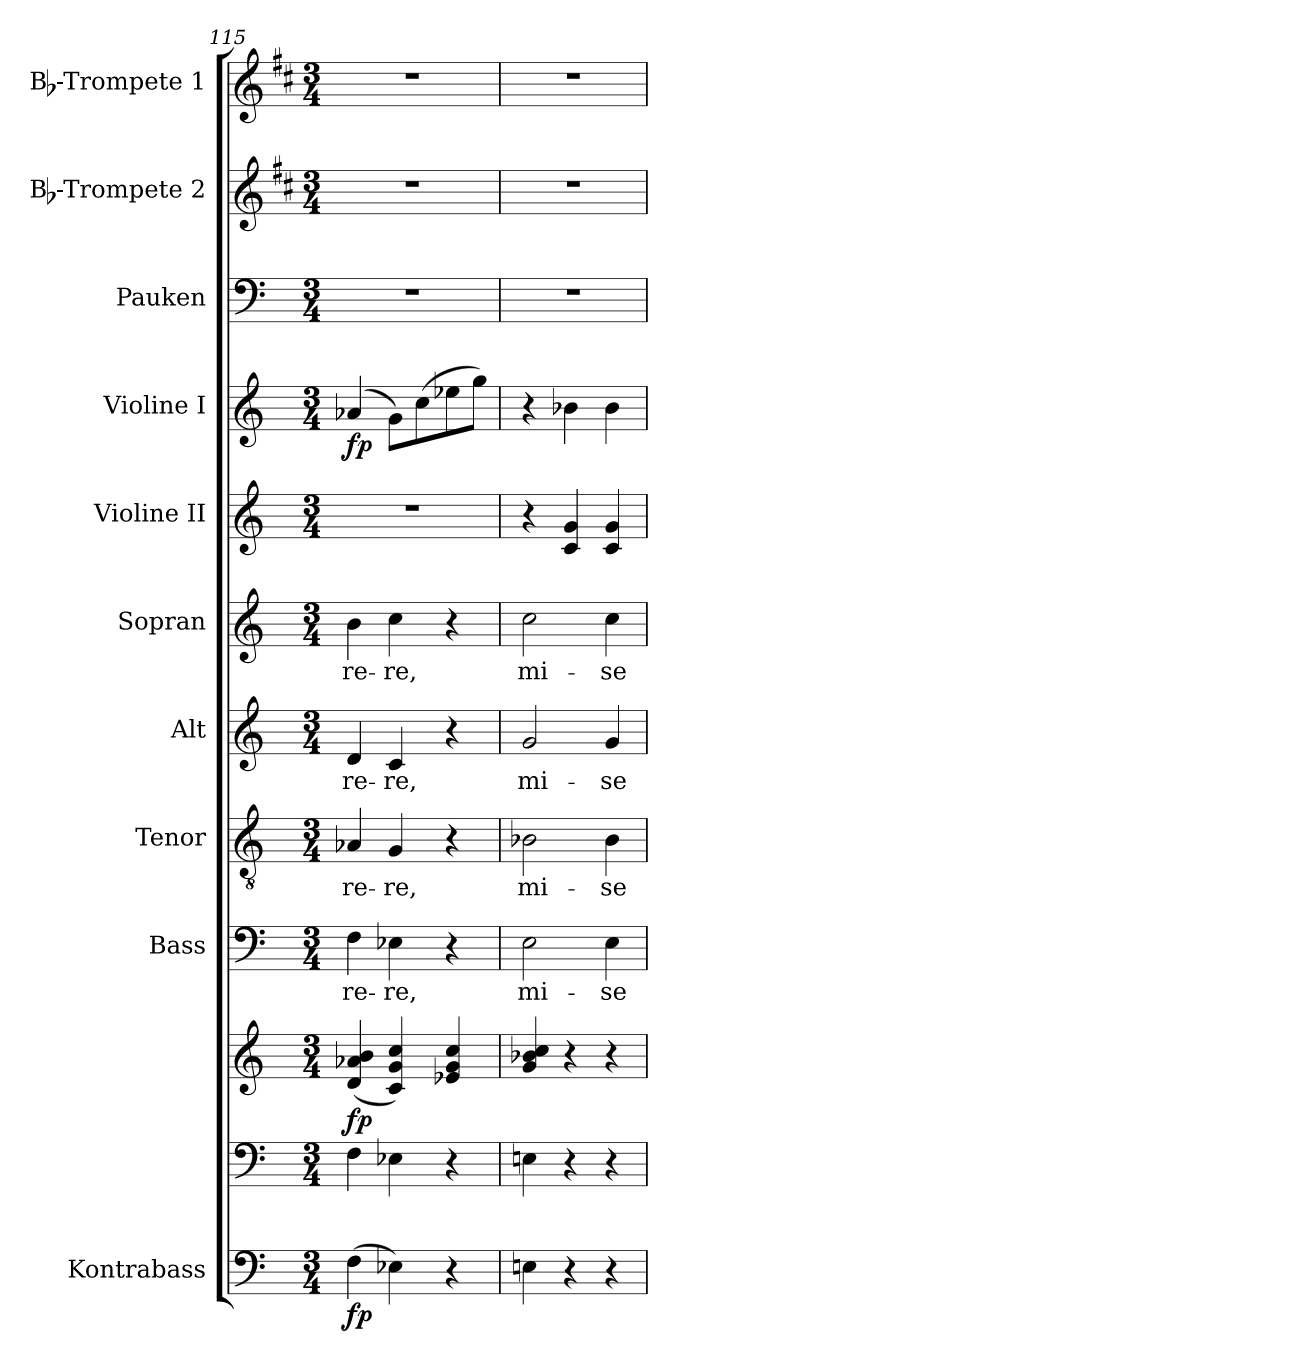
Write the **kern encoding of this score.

**kern	**dynam	**kern	**kern	**dynam	**kern	**text	**kern	**text	**kern	**text	**kern	**text	**kern	**kern	**dynam	**kern	**kern	**kern
*part11	*part11	*part10	*part10	*part10	*part9	*part9	*part8	*part8	*part7	*part7	*part6	*part6	*part5	*part4	*part4	*part3	*part2	*part1
*staff12	*staff12	*staff11	*staff10	*staff10/11	*staff9	*staff9	*staff8	*staff8	*staff7	*staff7	*staff6	*staff6	*staff5	*staff4	*staff4	*staff3	*staff2	*staff1
*I"Kontrabass	*	*	*	*	*I"Bass	*	*I"Tenor	*	*I"Alt	*	*I"Sopran	*	*I"Violine II	*I"Violine I	*	*I"Pauken	*I"Bb-Trompete 2	*I"Bb-Trompete 1
*I'Kb.	*	*	*	*	*I'B.	*	*I'T.	*	*I'A.	*	*I'S.	*	*I'Vl. II	*I'Vl. I	*	*I'Pk.	*I'Bb Trp. 2	*I'Bb Trp. 1
*clefF4	*	*clefF4	*clefG2	*	*clefF4	*	*clefGv2	*	*clefG2	*	*clefG2	*	*clefG2	*clefG2	*	*clefF4	*clefG2	*clefG2
*ITrd7c12	*	*	*	*	*	*	*	*	*	*	*	*	*	*	*	*	*ITrd1c2	*ITrd1c2
*k[]	*	*k[]	*k[]	*	*k[]	*	*k[]	*	*k[]	*	*k[]	*	*k[]	*k[]	*	*k[]	*k[]	*k[]
*C:	*	*C:	*C:	*	*C:	*	*C:	*	*C:	*	*C:	*	*C:	*C:	*	*C:	*C:	*C:
*M3/4	*	*M3/4	*M3/4	*	*M3/4	*	*M3/4	*	*M3/4	*	*M3/4	*	*M3/4	*M3/4	*	*M3/4	*M3/4	*M3/4
=115	=115	=115	=115	=115	=115	=115	=115	=115	=115	=115	=115	=115	=115	=115	=115	=115	=115	=115
!	!LO:DY:b	!	!	!LO:DY:b	!	!LO:LY:b	!	!LO:LY:b	!	!LO:LY:b	!	!LO:LY:b	!	!	!LO:DY:b	!	!	!
(>4FF\	fp	4F\	(<4d/ 4a-X/ 4b/	fp	4F\	-re-	4A-X/	-re-	4d/	-re-	4b\	-re-	2.r	(4a-X/	fp	2.r	2.r	2.r
!	!	!	!	!	!	!LO:LY:b	!	!LO:LY:b	!	!LO:LY:b	!	!LO:LY:b	!	!	!	!	!	!
4EE-X\)	.	4E-X\	4c/ 4g/ 4cc/)	.	4E-X\	-re,	4G/	-re,	4c/	-re,	4cc\	-re,	.	8g\L)	.	.	.	.
.	.	.	.	.	.	.	.	.	.	.	.	.	.	(>8cc\	.	.	.	.
4r	.	4r	4e-X/ 4g/ 4cc/	.	4r	.	4r	.	4r	.	4r	.	.	8ee-X\	.	.	.	.
.	.	.	.	.	.	.	.	.	.	.	.	.	.	8gg\J)	.	.	.	.
=116	=116	=116	=116	=116	=116	=116	=116	=116	=116	=116	=116	=116	=116	=116	=116	=116	=116	=116
!	!	!	!	!	!	!LO:LY:b	!	!LO:LY:b	!	!LO:LY:b	!	!LO:LY:b	!	!	!	!	!	!
4EEn\	.	4En\	4g/ 4b-X/ 4cc/	.	2E\	mi-	2B-X\	mi-	2g/	mi-	2cc\	mi-	4r	4r	.	2.r	2.r	2.r
4r	.	4r	4r	.	.	.	.	.	.	.	.	.	4c/ 4g/	4b-X\	.	.	.	.
!	!	!	!	!	!	!LO:LY:b	!	!LO:LY:b	!	!LO:LY:b	!	!LO:LY:b	!	!	!	!	!	!
4r	.	4r	4r	.	4E\	-se-	4B-\	-se-	4g/	-se-	4cc\	-se-	4c/ 4g/	4b-\	.	.	.	.
=	=	=	=	=	=	=	=	=	=	=	=	=	=	=	=	=	=	=
*-	*-	*-	*-	*-	*-	*-	*-	*-	*-	*-	*-	*-	*-	*-	*-	*-	*-	*-
